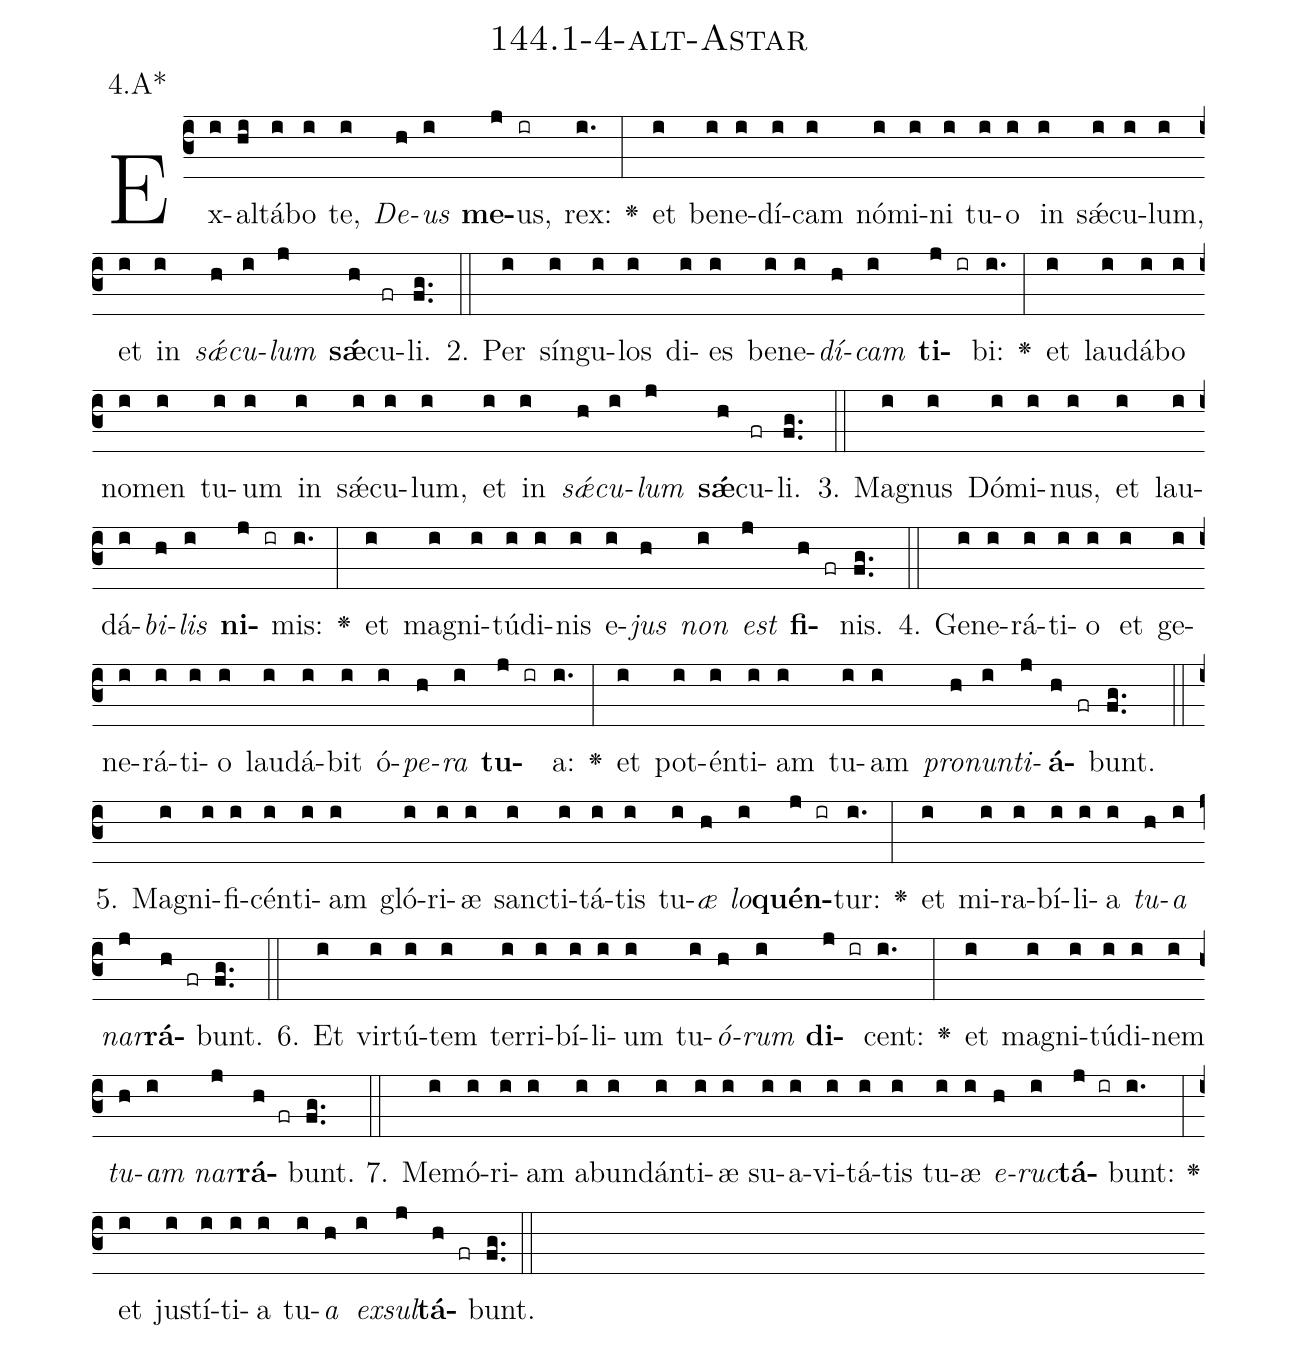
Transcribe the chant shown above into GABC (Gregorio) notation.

name: 144.1-4-alt-Astar;
annotation: 4.A*;
%%
(c3)Ex(i)al(hi)tá(i)bo(i) te,(i) <i>De</i>(h)<i>us</i>(i) <b>me</b>(j)us,(ir) rex:(i.) <v>\greheightstar</v>(:) et(i) be(i)ne(i)dí(i)cam(i) nó(i)mi(i)ni(i) tu(i)o(i) in(i) sǽ(i)cu(i)lum,(i) et(i) in(i) <i>sǽ</i>(h)<i>cu</i>(i)<i>lum</i>(j) <b>sǽ</b>(h)cu(fr)li.(fg..) (::)
2. Per(i) sín(i)gu(i)los(i) di(i)es(i) be(i)ne(i)<i>dí</i>(h)<i>cam</i>(i) <b>ti</b>(j ir)bi:(i.) <v>\greheightstar</v>(:) et(i) lau(i)dá(i)bo(i) no(i)men(i) tu(i)um(i) in(i) sǽ(i)cu(i)lum,(i) et(i) in(i) <i>sǽ</i>(h)<i>cu</i>(i)<i>lum</i>(j) <b>sǽ</b>(h)cu(fr)li.(fg..) (::)
3. Ma(i)gnus(i) Dó(i)mi(i)nus,(i) et(i) lau(i)dá(i)<i>bi</i>(h)<i>lis</i>(i) <b>ni</b>(j ir)mis:(i.) <v>\greheightstar</v>(:) et(i) ma(i)gni(i)tú(i)di(i)nis(i) e(i)<i>jus</i>(h) <i>non</i>(i) <i>est</i>(j) <b>fi</b>(h fr)nis.(fg..) (::)
4. Ge(i)ne(i)rá(i)ti(i)o(i) et(i) ge(i)ne(i)rá(i)ti(i)o(i) lau(i)dá(i)bit(i) ó(i)<i>pe</i>(h)<i>ra</i>(i) <b>tu</b>(j ir)a:(i.) <v>\greheightstar</v>(:) et(i) pot(i)én(i)ti(i)am(i) tu(i)am(i) <i>pro</i>(h)<i>nun</i>(i)<i>ti</i>(j)<b>á</b>(h fr)bunt.(fg..) (::)
5. Ma(i)gni(i)fi(i)cén(i)ti(i)am(i) gló(i)ri(i)æ(i) sanc(i)ti(i)tá(i)tis(i) tu(i)<i>æ</i>(h) <i>lo</i>(i)<b>quén</b>(j ir)tur:(i.) <v>\greheightstar</v>(:) et(i) mi(i)ra(i)bí(i)li(i)a(i) <i>tu</i>(h)<i>a</i>(i) <i>nar</i>(j)<b>rá</b>(h fr)bunt.(fg..) (::)
6. Et(i) vir(i)tú(i)tem(i) ter(i)ri(i)bí(i)li(i)um(i) tu(i)<i>ó</i>(h)<i>rum</i>(i) <b>di</b>(j ir)cent:(i.) <v>\greheightstar</v>(:) et(i) ma(i)gni(i)tú(i)di(i)nem(i) <i>tu</i>(h)<i>am</i>(i) <i>nar</i>(j)<b>rá</b>(h fr)bunt.(fg..) (::)
7. Me(i)mó(i)ri(i)am(i) ab(i)un(i)dán(i)ti(i)æ(i) su(i)a(i)vi(i)tá(i)tis(i) tu(i)æ(i) <i>e</i>(h)<i>ruc</i>(i)<b>tá</b>(j ir)bunt:(i.) <v>\greheightstar</v>(:) et(i) jus(i)tí(i)ti(i)a(i) tu(i)<i>a</i>(h) <i>ex</i>(i)<i>sul</i>(j)<b>tá</b>(h fr)bunt.(fg..) (::)
